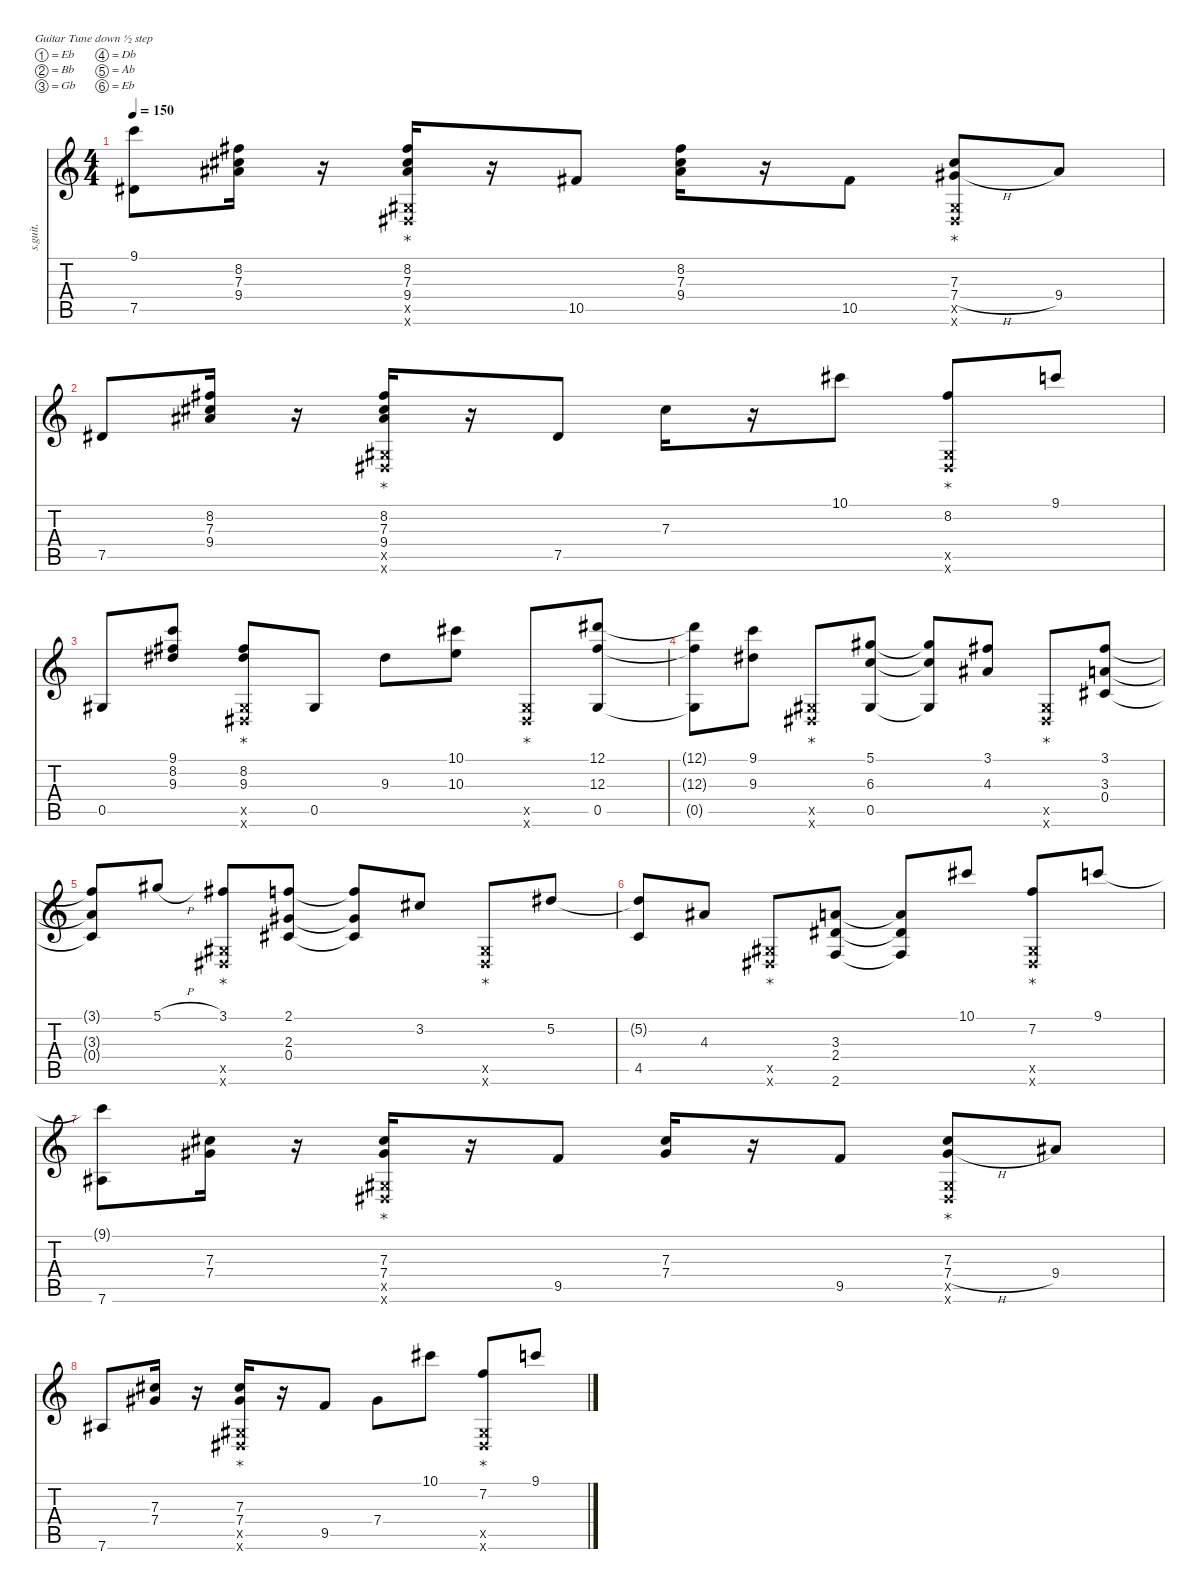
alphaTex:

\defaultSystemsLayout 4
\hideDynamics
\bracketExtendMode nobrackets
\track ("Steel Guitar" "s.guit.") {multiBarRest instrument acousticguitarsteel}
\staff {score tabs}
\tuning (Eb4 Bb3 Gb3 Db3 Ab2 Eb2)
\ts (4 4)
\tempo 150
\clef g2
\ks c
(9.1{t} 7.5{acc #}).8{dy mf beam Down} (9.4{acc #} 7.3{acc #} 8.2{acc #}).16{beam Down} r.16{beam Down} (9.4{acc #} 7.3{acc #} 0.5{x acc #} 0.6{x acc #} 8.2{acc #}).16{glpt beam Up} r.16{beam Up} 10.5{acc #}.8{beam Up} (9.4{acc #} 7.3{acc #} 8.2{acc #}).16{beam Down} r.16{beam Down} 10.5{acc #}.8{beam Down} (7.4{h acc #} 7.3{acc #} 0.5{x acc #} 0.6{x acc #}).8{glpt beam Up} 9.4{acc #}.8{beam Up} |
7.5{acc #}.8{beam Up} (9.4{acc #} 7.3{acc #} 8.2{acc #}).16{beam Up} r.16{beam Down} (9.4{acc #} 7.3{acc #} 0.5{x acc #} 0.6{x acc #} 8.2{acc #}).16{glpt beam Up} r.16{beam Up} 7.5{acc #}.8{beam Up} 7.3{acc #}.16{beam Down} r.16{beam Down} 10.1{acc #}.8{beam Down} (0.5{x acc #} 0.6{x acc #} 8.2{acc #}).8{glpt beam Up} 9.1.8{beam Up} |
0.5{acc #}.8{beam Up} (9.3{acc #} 8.2{acc #} 9.1).8{beam Up} (8.2{acc #} 0.5{x acc #} 0.6{x acc #} 9.3{acc #}).8{glpt beam Up} 0.5{acc #}.8{beam Up} 9.3{acc #}.8{beam Down} (10.3 10.1{acc #}).8{beam Down} (0.5{x acc #} 0.6{x acc #}).8{glpt beam Up} (12.1{acc #} 12.3{acc #} 0.5{acc #}).8{beam Up} |
(12.1{t acc #} 12.3{t acc #} 0.5{t acc #}).8{beam Down} (9.1 9.3{acc #}).8{beam Down} (0.5{x acc #} 0.6{x acc #}).8{glpt beam Up} (0.5{acc #} 5.1{acc #} 6.3).8{beam Up} (0.5{t acc #} 5.1{t acc #} 6.3{t}).8{beam Up} (4.3{acc #} 3.1{acc #}).8{beam Up} (0.5{x acc #} 0.6{x acc #}).8{glpt beam Up} (3.1{acc #} 3.3 0.4{acc #}).8{beam Up} |
(3.1{t acc #} 3.3{t} 0.4{t acc #}).8{beam Up} 5.1{h acc #}.8{beam Up} (0.5{x acc #} 0.6{x acc #} 3.1{acc #}).8{glpt beam Up} (2.1 2.3{acc #} 0.4{acc #}).8{beam Up} (2.1{t} 2.3{t acc #} 0.4{t acc #}).8{beam Up} 3.2{acc #}.8{beam Up} (0.5{x acc #} 0.6{x acc #}).8{glpt beam Up} 5.2{acc #}.8{beam Up} |
(5.2{t acc #} 4.5).8{beam Up} 4.3{acc #}.8{beam Up} (0.5{x acc #} 0.6{x acc #}).8{glpt beam Up} (3.3 2.4{acc #} 2.6).8{beam Up} (3.3{t} 2.4{t acc #} 2.6{t}).8{beam Up} 10.1{acc #}.8{beam Up} (0.5{x acc #} 0.6{x acc #} 7.2).8{glpt beam Up} 9.1.8{beam Up} |
(9.1{t} 7.6{acc #}).8{beam Down} (7.4{acc #} 7.3{acc #}).16{beam Down} r.16{beam Down} (7.4{acc #} 7.3{acc #} 0.5{x acc #} 0.6{x acc #}).16{glpt beam Up} r.16{beam Up} 9.5.8{beam Up} (7.4{acc #} 7.3{acc #}).16{beam Up} r.16{beam Up} 9.5.8{beam Up} (7.4{h acc #} 7.3{acc #} 0.5{x acc #} 0.6{x acc #}).8{glpt beam Up} 9.4{acc #}.8{beam Up} |
7.6{acc #}.8{beam Up} (7.4{acc #} 7.3{acc #}).16{beam Up} r.16{beam Down} (7.4{acc #} 7.3{acc #} 0.5{x acc #} 0.6{x acc #}).16{glpt beam Up} r.16{beam Up} 9.5.8{beam Up} 7.4{acc #}.8{beam Down} 10.1{acc #}.8{beam Down} (7.2 0.5{x acc #} 0.6{x acc #}).8{glpt beam Up} 9.1.8{beam Up}
